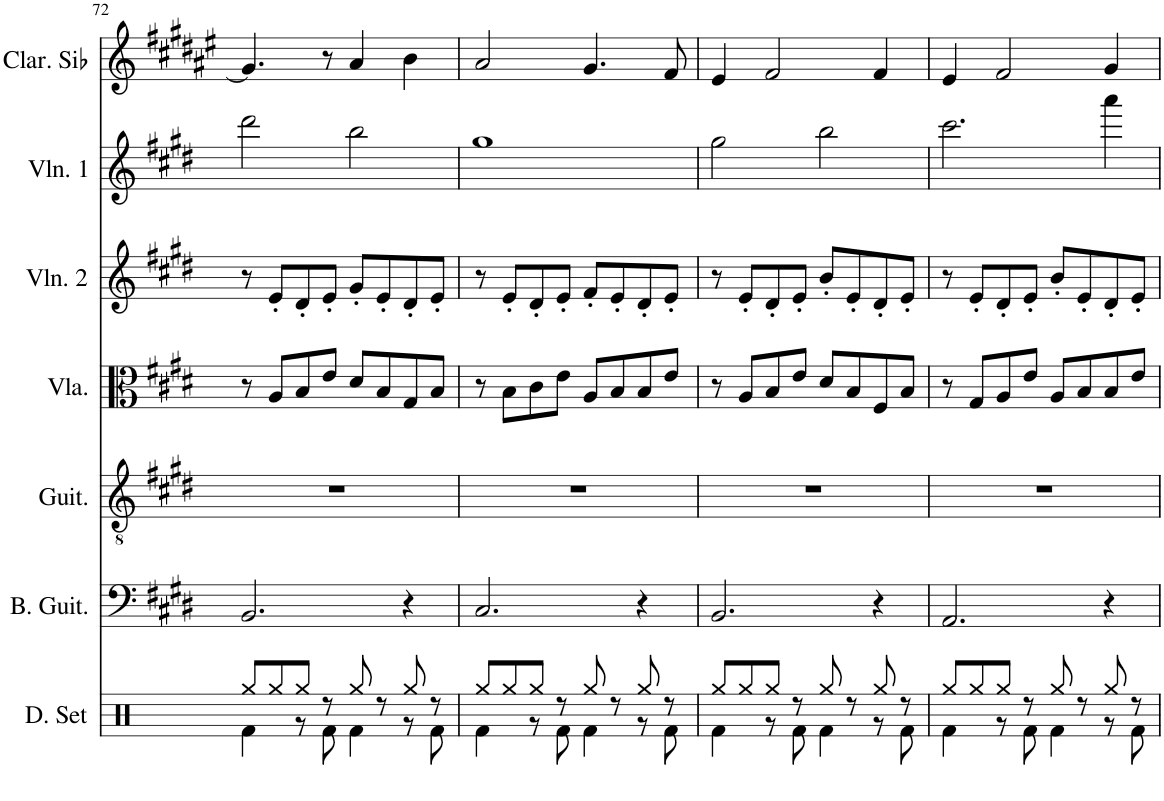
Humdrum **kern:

**kern	**kern	**kern	**kern	**kern	**kern	**kern
*part7	*part6	*part5	*part4	*part3	*part2	*part1
*staff7	*staff6	*staff5	*staff4	*staff3	*staff2	*staff1
*I"Drumset	*I"Bass Guitar	*I"Acoustic Guitar	*I"Viola	*I"Violin 2	*I"Violin 1	*I"Clarinette en Sib
*I'D. Set	*I'B. Guit.	*I'Guit.	*I'Vla.	*I'Vln. 2	*I'Vln. 1	*I'Clar. Sib
!!LO:PB:g=z
*clefX	*clefF4	*clefGv2	*clefC3	*clefG2	*clefG2	*clefG2
*	*Trd7c12	*	*	*	*	*Trd1c2
*k[]	*k[f#c#g#d#]	*k[f#c#g#d#]	*k[f#c#g#d#]	*k[f#c#g#d#]	*k[f#c#g#d#]	*k[f#c#g#d#a#e#]
*M4/4	*M4/4	*M4/4	*M4/4	*M4/4	*M4/4	*M4/4
=72	=72	=72	=72	=72	=72	=72
*^	*	*	*	*	*	*
8Rgg/L	4Rf\	2.BB/	1r	8r	8r	2ddd#\	4.g#/]
8Rgg/	.	.	.	8A/L	8e'/L	.	.
8Rgg/J	8r	.	.	8B/	8d#'/	.	.
8r	8Rf\	.	.	8e/J	8e'/J	.	8r
8Rgg/	4Rf\	.	.	8d#/L	8g#'/L	2bb\	4a#/
8r	.	.	.	8B/	8e'/	.	.
8Rgg/	8r	4r	.	8G#/	8d#'/	.	4b\
8r	8Rf\	.	.	8B/J	8e'/J	.	.
=73	=73	=73	=73	=73	=73	=73	=73
8Rgg/L	4Rf\	2.C#/	1r	8r	8r	1gg#	2a#/
8Rgg/	.	.	.	8B\L	8e'/L	.	.
8Rgg/J	8r	.	.	8c#\	8d#'/	.	.
8r	8Rf\	.	.	8e\J	8e'/J	.	.
8Rgg/	4Rf\	.	.	8A/L	8f#'/L	.	4.g#/
8r	.	.	.	8B/	8e'/	.	.
8Rgg/	8r	4r	.	8B/	8d#'/	.	.
8r	8Rf\	.	.	8e/J	8e'/J	.	8f#/
=74	=74	=74	=74	=74	=74	=74	=74
8Rgg/L	4Rf\	2.BB/	1r	8r	8r	2gg#\	4e#/
8Rgg/	.	.	.	8A/L	8e'/L	.	.
8Rgg/J	8r	.	.	8B/	8d#'/	.	2f#/
8r	8Rf\	.	.	8e/J	8e'/J	.	.
8Rgg/	4Rf\	.	.	8d#/L	8b'/L	2bb\	.
8r	.	.	.	8B/	8e'/	.	.
8Rgg/	8r	4r	.	8F#/	8d#'/	.	4f#/
8r	8Rf\	.	.	8B/J	8e'/J	.	.
=75	=75	=75	=75	=75	=75	=75	=75
8Rgg/L	4Rf\	2.AA/	1r	8r	8r	2.ccc#\	4e#/
8Rgg/	.	.	.	8G#/L	8e'/L	.	.
8Rgg/J	8r	.	.	8A/	8d#'/	.	2f#/
8r	8Rf\	.	.	8e/J	8e'/J	.	.
8Rgg/	4Rf\	.	.	8A/L	8b'/L	.	.
8r	.	.	.	8B/	8e'/	.	.
8Rgg/	8r	4r	.	8B/	8d#'/	4aaa\	4g#/
8r	8Rf\	.	.	8e/J	8e'/J	.	.
*v	*v	*	*	*	*	*	*
=	=	=	=	=	=	=
*-	*-	*-	*-	*-	*-	*-
